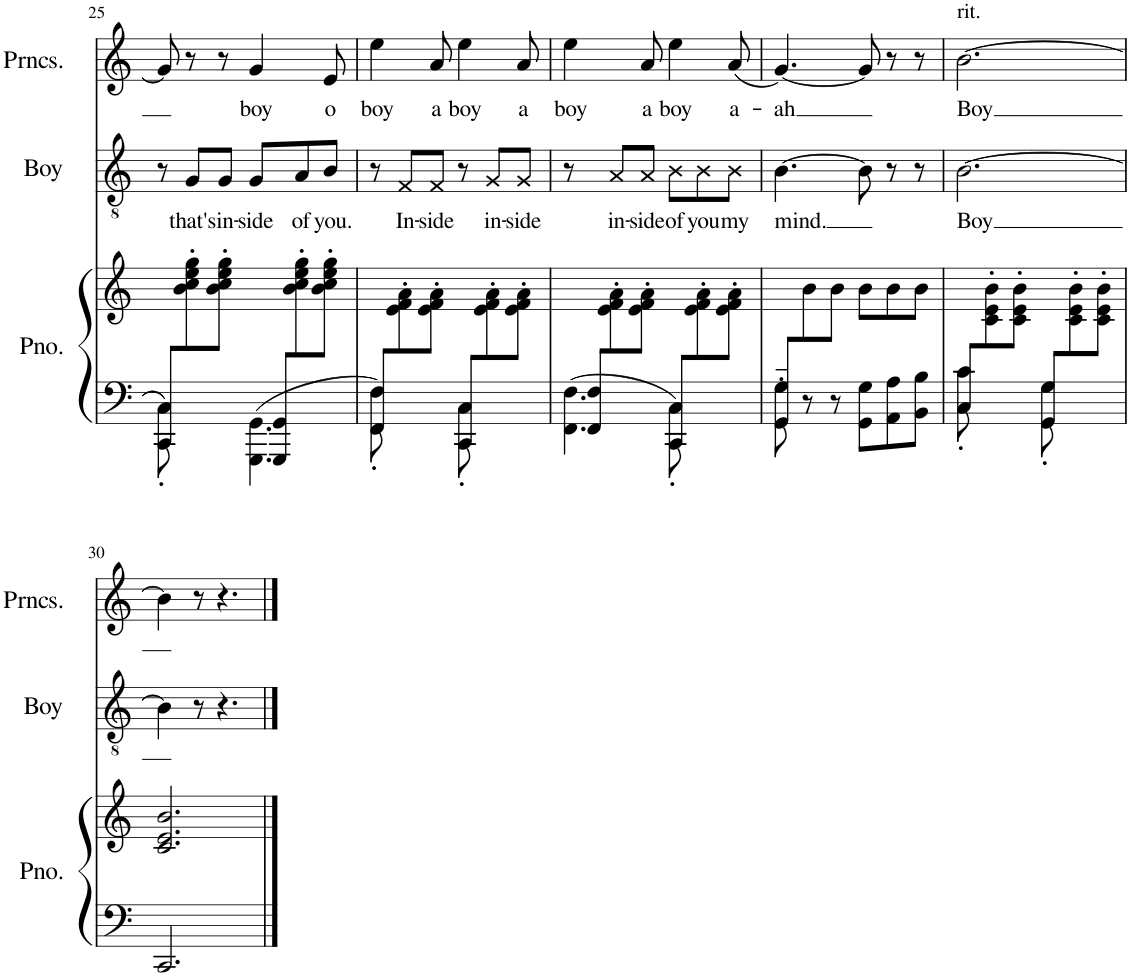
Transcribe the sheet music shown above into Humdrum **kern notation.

**kern	**kern	**kern	**text	**kern	**text
*part3	*part3	*part2	*part2	*part1	*part1
*staff4	*staff3	*staff2	*staff2	*staff1	*staff1
*I"Piano	*	*I"Boy	*	*I"Princess	*
*I'Pno.	*	*I'Boy	*	*I'Prncs.	*
!!LO:PB:g=z
*clefF4	*clefG2	*clefGv2	*	*clefG2	*
*k[]	*k[]	*k[]	*	*k[]	*
*M6/8	*M6/8	*M6/8	*	*M6/8	*
=25	=25	=25	=25	=25	=25
*^	*	*	*	*	*
8CC/ 8C/L	8CC\'< 8C\'<	8ryy	8r	.	8g/]	.
!	!	!	!	!LO:LY:b	!	!
4ryy	8ryy	8b\'> 8cc\'> 8ee\'> 8gg\'>	8G/L	that's	8r	.
!	!	!	!	!LO:LY:b	!	!
.	8ryy	8b\'> 8cc\'> 8ee\'> 8gg\'>J	8G/J	in-	8r	.
!	!	!	!	!LO:LY:b	!	!LO:LY:b
8GGG/ 8GG/L	4.GGG\ 4.GG\	8ryy	8G/L	-side	4g/	boy
!	!	!	!	!LO:LY:b	!	!
4ryy	.	8b\'> 8cc\'> 8ee\'> 8gg\'>	8A/	of	.	.
!	!	!	!	!LO:LY:b	!	!LO:LY:b
.	.	8b\'> 8cc\'> 8ee\'> 8gg\'>J	8B/J	you.	8e/	o
=26	=26	=26	=26	=26	=26	=26
!	!	!	!	!	!	!LO:LY:b
8FF/ 8F/L	8FF\'< 8F\'<	8ryy	8r	.	4ee\	boy
!	!	!	!	!LO:LY:b	!	!
4ryy	8ryy	8e\'> 8f\'> 8a\'>	8F/L	In-	.	.
!	!	!	!	!LO:LY:b	!	!LO:LY:b
.	8ryy	8e\'> 8f\'> 8a\'>J	8F/J	-side	8a/	a
!	!	!	!	!	!	!LO:LY:b
8CC/ 8C/L	8CC\'< 8C\'<	8ryy	8r	.	4ee\	boy
!	!	!	!	!LO:LY:b	!	!
4ryy	4ryy	8e\'> 8f\'> 8a\'>	8G/L	in-	.	.
!	!	!	!	!LO:LY:b	!	!LO:LY:b
.	.	8e\'> 8f\'> 8a\'>J	8G/J	-side	8a/	a
=27	=27	=27	=27	=27	=27	=27
!	!	!	!	!	!	!LO:LY:b
8FF/ 8F/L	4.FF\ 4.F\	8ryy	8r	.	4ee\	boy
!	!	!	!	!LO:LY:b	!	!
4ryy	.	8e\'> 8f\'> 8a\'>	8A/L	in-	.	.
!	!	!	!	!LO:LY:b	!	!LO:LY:b
.	.	8e\'> 8f\'> 8a\'>J	8A/J	-side	8a/	a
!	!	!	!	!LO:LY:b	!	!LO:LY:b
8CC/ 8C/L	8CC\'< 8C\'<	8ryy	8B\L	of	4ee\	boy
!	!	!	!	!LO:LY:b	!	!
4ryy	4ryy	8e\'> 8f\'> 8a\'>	8B\	you	.	.
!	!	!	!	!LO:LY:b	!	!LO:LY:b
.	.	8e\'> 8f\'> 8a\'>J	8B\J	my	(8a/	a-
=28	=28	=28	=28	=28	=28	=28
!	!	!	!	!LO:LY:b	!	!LO:LY:b
8GG/ 8G/L	8GG\'~ 8G\'~	8ryy	[4.B\	mind.	[4.g/)	-ah
2ryy	8r	8b\	.	.	.	.
.	8r	8b\J	.	.	.	.
.	8GG\ 8G\L	8b\L	8B\]	.	8g/]	.
.	8AA\ 8A\	8b\	8r	.	8r	.
8ryy	8BB\ 8B\J	8b\J	8r	.	8r	.
=29	=29	=29	=29	=29	=29	=29
!	!	!	!	!	!LO:TX:a:t=rit.	!
!	!	!	!	!LO:LY:b	!	!LO:LY:b
8C/ 8c/L	8C\'< 8c\'<	8ryy	[2.B\	Boy	[2.b\	Boy
4ryy	8ryy	8c\' 8e\' 8b\'	.	.	.	.
.	8ryy	8c\' 8e\' 8b\'J	.	.	.	.
8GG/ 8G/L	8GG\'< 8G\'<	8ryy	.	.	.	.
4ryy	4ryy	8c\' 8e\' 8b\'	.	.	.	.
.	.	8c\' 8e\' 8b\'J	.	.	.	.
*v	*v	*	*	*	*	*
!!LO:LB:g=z
=30	=30	=30	=30	=30	=30
2.CC/	2.c/ 2.e/ 2.b/	4B\]	.	4b\]	.
.	.	8r	.	8r	.
.	.	4.r	.	4.r	.
==	==	==	==	==	==
*-	*-	*-	*-	*-	*-
